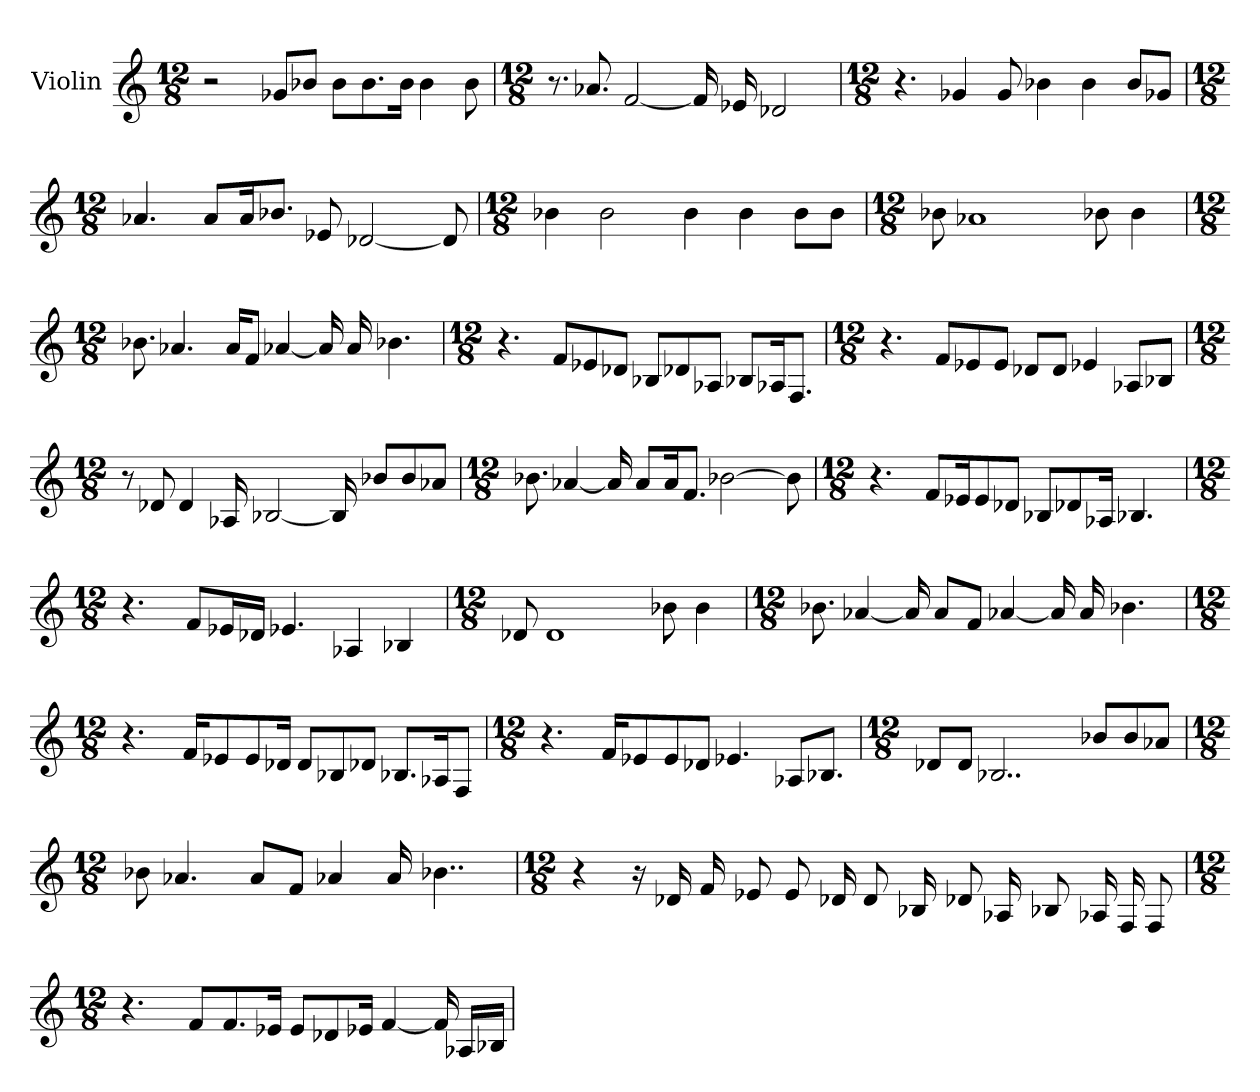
**kern
*part1
*staff1
*I"Violin
*I'Vln
*M12/8
=
2r
8g-XL
8b-XJ
8b-L
8.b-
16b-Jk
4b-
8b-
=
*M12/8
8.r
8.a-X
[2f
16f]
16e-X
2d-X
=
*M12/8
4.r
4g-X
8g-
4b-X
4b-
8b-L
8g-XJ
=
*M12/8
4.a-X
8a-L
16a-K
8.b-XJ
8e-X
[2d-X
8d-]
=
*M12/8
4b-X
2b-
4b-
4b-
8b-L
8b-J
=
*M12/8
8b-X
1a-X
8b-X
4b-
=
*M12/8
8.b-X
4.a-X
16a-KL
8fJ
[4a-X
16a-]
16a-
4.b-X
=
*M12/8
4.r
8fL
8e-X
8d-XJ
8B-XL
8d-X
8A-XJ
8B-XL
16A-XK
8.FJ
=
*M12/8
4.r
8fL
8e-X
8e-J
8d-XL
8d-J
4e-X
8A-XL
8B-XJ
=
*M12/8
8r
8d-X
4d-
16A-X
[2B-X
16B-]
8b-XL
8b-
8a-XJ
=
*M12/8
8.b-X
[4a-X
16a-]
8a-L
16a-K
8.fJ
[2b-X
8b-]
=
*M12/8
4.r
8fL
16e-XK
8e-
8d-XJ
8B-XL
8d-X
16A-XJk
4.B-X
=
*M12/8
4.r
8fL
16e-XL
16d-XJJ
4.e-X
4A-X
4B-X
=
*M12/8
8d-X
1d-
8b-X
4b-
=
*M12/8
8.b-X
[4a-X
16a-]
8a-L
8fJ
[4a-X
16a-]
16a-
4.b-X
=
*M12/8
4.r
16fKL
8e-X
8e-
16d-XJk
8d-L
8B-X
8d-XJ
8.B-XL
16A-XK
8FJ
=
*M12/8
4.r
16fKL
8e-X
8e-
8d-XJ
4.e-X
8A-XL
8.B-XJ
=
*M12/8
8d-XL
8d-J
2..B-X
8b-XL
8b-
8a-XJ
=
*M12/8
8b-X
4.a-X
8a-L
8fJ
4a-X
16a-
4..b-X
=
*M12/8
4r
16r
16d-X
16fLL
8e-X
8e-
16d-XJk
8d-L
16B-XK
8d-X
16A-XJk
8B-XL
16A-XL
16FJ
8FJ
=
*M12/8
4.r
8fL
8.f
16e-XJk
8e-L
8d-X
16e-XJk
[4f
16f]
16A-XLL
16B-XJJ
=
*-
